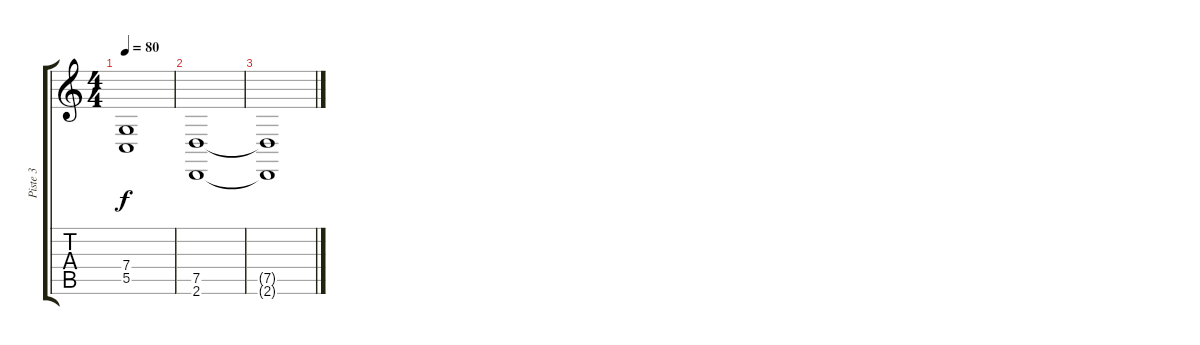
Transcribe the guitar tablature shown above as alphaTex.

\track ("Piste 3" "Piste 3") {instrument stringensemble1}
\staff {score tabs}
\tuning (D4 A3 F3 C3 G2 C2) {hide}
\ts (4 4)
\tempo 80
\clef g2
\ks c
(7.4 5.5).1{dy f} |
(7.5 2.6).1 |
(7.5{t} 2.6{t}).1
